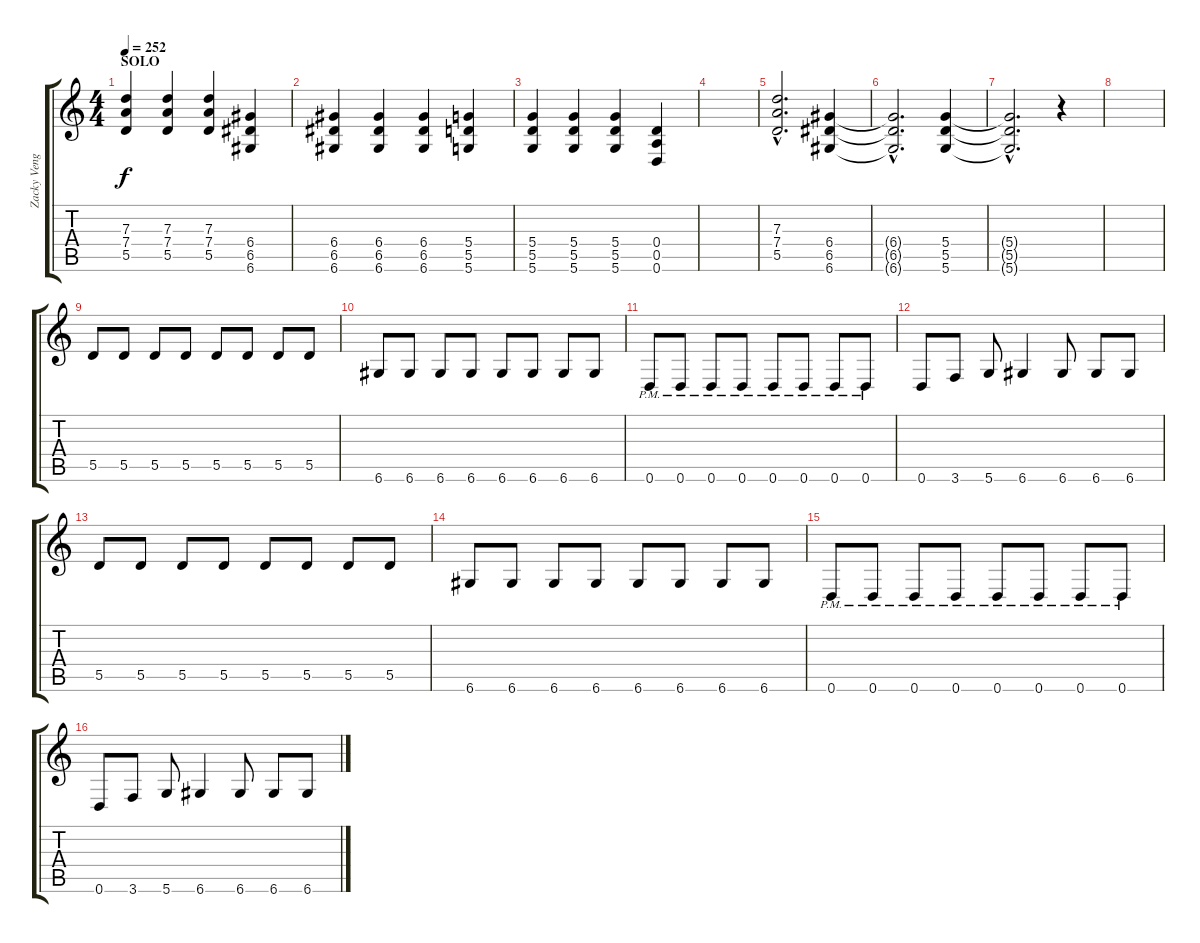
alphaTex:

\track ("Zacky Vengeance" "Zacky Veng") {instrument distortionguitar}
\staff {score tabs}
\tuning (E4 B3 G3 D3 A2 D2) {hide}
\ts (4 4)
\section ("" "SOLO")
\tempo 252
\clef g2
\ks c
(7.3 7.4 5.5).4{dy f} (7.3 7.4 5.5).4 (7.3 7.4 5.5).4 (6.4 6.5 6.6).4 |
(6.4 6.5 6.6).4 (6.4 6.5 6.6).4 (6.4 6.5 6.6).4 (5.4 5.5 5.6).4 |
(5.4 5.5 5.6).4 (5.4 5.5 5.6).4 (5.4 5.5 5.6).4 (0.4 0.5 0.6).4 |
|
(7.3{hac} 7.4{hac} 5.5{hac}).2{d} (6.4 6.5 6.6).4 |
(6.4{hac t} 6.5{hac t} 6.6{hac t}).2{d} (5.4 5.5 5.6).4 |
(5.4{hac t} 5.5{hac t} 5.6{hac t}).2{d} r.4 |
|
5.5.8 5.5.8 5.5.8 5.5.8 5.5.8 5.5.8 5.5.8 5.5.8 |
6.6.8 6.6.8 6.6.8 6.6.8 6.6.8 6.6.8 6.6.8 6.6.8 |
0.6{pm}.8 0.6{pm}.8 0.6{pm}.8 0.6{pm}.8 0.6{pm}.8 0.6{pm}.8 0.6{pm}.8 0.6{pm}.8 |
0.6.8 3.6.8 5.6.8 6.6.4 6.6.8 6.6.8 6.6.8 |
5.5.8 5.5.8 5.5.8 5.5.8 5.5.8 5.5.8 5.5.8 5.5.8 |
6.6.8 6.6.8 6.6.8 6.6.8 6.6.8 6.6.8 6.6.8 6.6.8 |
0.6{pm}.8 0.6{pm}.8 0.6{pm}.8 0.6{pm}.8 0.6{pm}.8 0.6{pm}.8 0.6{pm}.8 0.6{pm}.8 |
0.6.8 3.6.8 5.6.8 6.6.4 6.6.8 6.6.8 6.6.8
